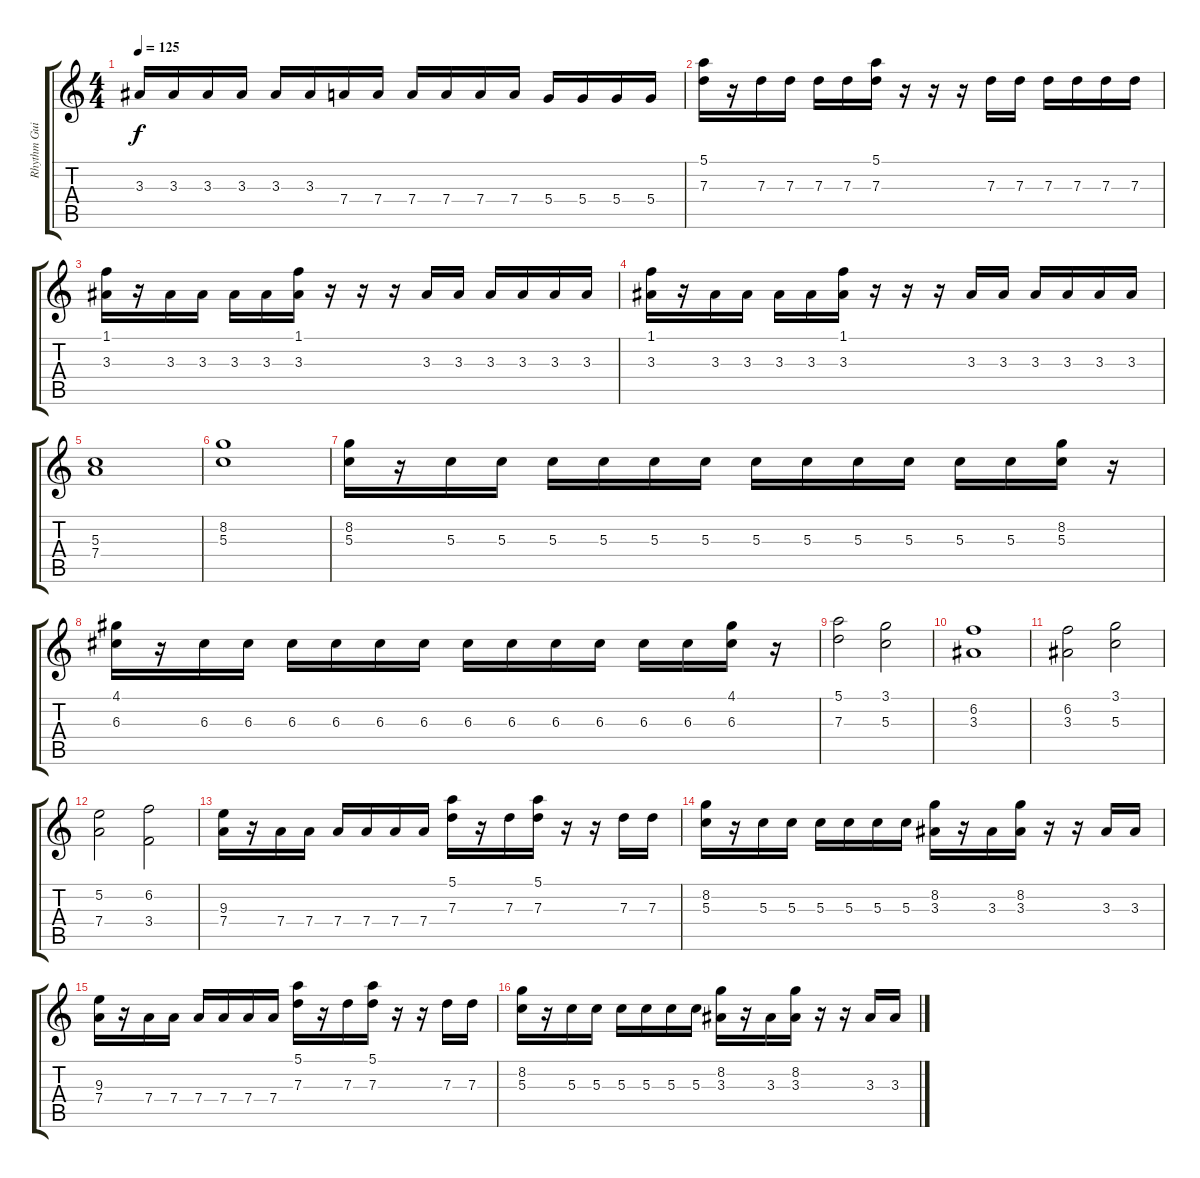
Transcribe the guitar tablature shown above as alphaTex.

\track ("Rhythm Guitar" "Rhythm Gui") {instrument distortionguitar}
\staff {score tabs}
\tuning (E4 B3 G3 D3 A2 E2) {hide}
\ts (4 4)
\tempo 125
\clef g2
\ks c
3.3.16{dy f} 3.3.16 3.3.16 3.3.16 3.3.16 3.3.16 7.4.16 7.4.16 7.4.16 7.4.16 7.4.16 7.4.16 5.4.16 5.4.16 5.4.16 5.4.16 |
(5.1 7.3).16 r.16 7.3.16 7.3.16 7.3.16 7.3.16 (5.1 7.3).16 r.16 r.16 r.16 7.3.16 7.3.16 7.3.16 7.3.16 7.3.16 7.3.16 |
(1.1 3.3).16 r.16 3.3.16 3.3.16 3.3.16 3.3.16 (1.1 3.3).16 r.16 r.16 r.16 3.3.16 3.3.16 3.3.16 3.3.16 3.3.16 3.3.16 |
(1.1 3.3).16 r.16 3.3.16 3.3.16 3.3.16 3.3.16 (1.1 3.3).16 r.16 r.16 r.16 3.3.16 3.3.16 3.3.16 3.3.16 3.3.16 3.3.16 |
(5.3 7.4).1 |
(8.2 5.3).1 |
(8.2 5.3).16 r.16 5.3.16 5.3.16 5.3.16 5.3.16 5.3.16 5.3.16 5.3.16 5.3.16 5.3.16 5.3.16 5.3.16 5.3.16 (8.2 5.3).16 r.16 |
(4.1 6.3).16 r.16 6.3.16 6.3.16 6.3.16 6.3.16 6.3.16 6.3.16 6.3.16 6.3.16 6.3.16 6.3.16 6.3.16 6.3.16 (4.1 6.3).16 r.16 |
(5.1 7.3).2 (3.1 5.3).2 |
(6.2 3.3).1 |
(6.2 3.3).2 (3.1 5.3).2 |
(5.2 7.4).2 (6.2 3.4).2 |
(9.3 7.4).16 r.16 7.4.16 7.4.16 7.4.16 7.4.16 7.4.16 7.4.16 (5.1 7.3).16 r.16 7.3.16 (5.1 7.3).16 r.16 r.16 7.3.16 7.3.16 |
(8.2 5.3).16 r.16 5.3.16 5.3.16 5.3.16 5.3.16 5.3.16 5.3.16 (8.2 3.3).16 r.16 3.3.16 (8.2 3.3).16 r.16 r.16 3.3.16 3.3.16 |
(9.3 7.4).16 r.16 7.4.16 7.4.16 7.4.16 7.4.16 7.4.16 7.4.16 (5.1 7.3).16 r.16 7.3.16 (5.1 7.3).16 r.16 r.16 7.3.16 7.3.16 |
(8.2 5.3).16 r.16 5.3.16 5.3.16 5.3.16 5.3.16 5.3.16 5.3.16 (8.2 3.3).16 r.16 3.3.16 (8.2 3.3).16 r.16 r.16 3.3.16 3.3.16
